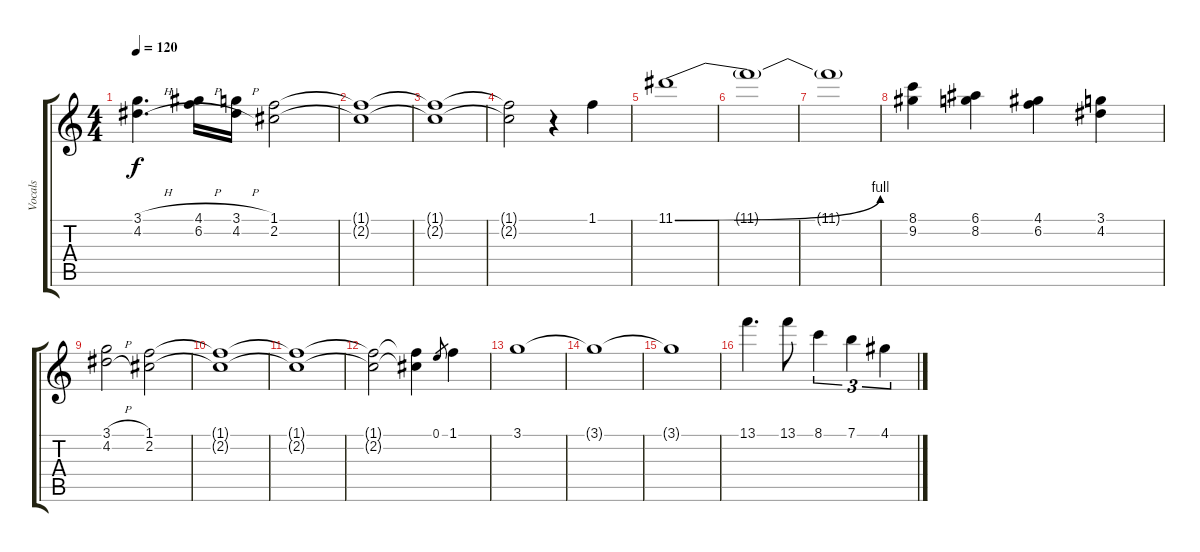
\track ("Vocals" "Vocals") {instrument overdrivenguitar}
\staff {score tabs}
\tuning (E4 B3 G3 D3 A2 E2) {hide}
\ts (4 4)
\tempo 120
\clef g2
\ks c
(3.1{h} 4.2{h}).4{d dy f} (4.1{h} 6.2{h}).16 (3.1{h} 4.2{h}).16 (1.1 2.2).2 |
(1.1{t} 2.2{t}).1 |
(1.1{t} 2.2{t}).1 |
(1.1{t} 2.2{t}).2 r.4 1.1.4 |
11.1{be (bend 0 0 60 4)}.1 |
11.1{t}.1 |
11.1{t}.1 |
(8.1 9.2).4 (6.1 8.2).4 (4.1 6.2).4 (3.1 4.2).4 |
(3.1{h} 4.2{h}).2 (1.1 2.2).2 |
(1.1{t} 2.2{t}).1 |
(1.1{t} 2.2{t}).1 |
(1.1{t} 2.2{t}).2 (1.1{t} 2.2{t}).4 0.1.8{gr} 1.1.4 |
3.1.1 |
3.1{t}.1 |
3.1{t}.1 |
13.1.4{d} 13.1.8 8.1.4{tu (3 2)} 7.1.4{tu (3 2)} 4.1.4{tu (3 2)}
